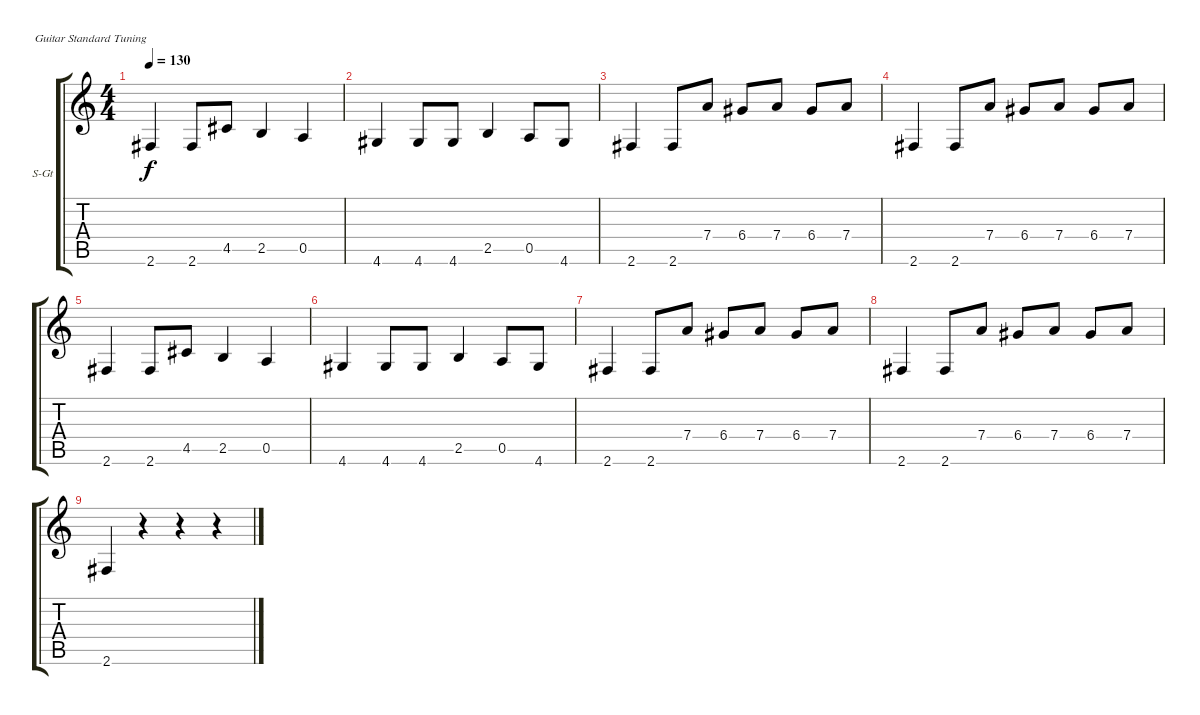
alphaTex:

\bracketExtendMode groupsimilarinstruments
\firstSystemTrackNameOrientation horizontal
\otherSystemsTrackNameOrientation horizontal
\track ("Solo" "S-Gt") {instrument acousticguitarsteel}
\staff {score tabs}
\tuning (E4 B3 G3 D3 A2 E2)
\ts (4 4)
\tempo 130
\clef g2
\ks c
2.6.4{dy f} 2.6.8 4.5.8 2.5.4 0.5.4 |
4.6.4 4.6.8 4.6.8 2.5.4 0.5.8 4.6.8 |
2.6.4 2.6.8 7.4.8 6.4.8 7.4.8 6.4.8 7.4.8 |
2.6.4 2.6.8 7.4.8 6.4.8 7.4.8 6.4.8 7.4.8 |
2.6.4 2.6.8 4.5.8 2.5.4 0.5.4 |
4.6.4 4.6.8 4.6.8 2.5.4 0.5.8 4.6.8 |
2.6.4 2.6.8 7.4.8 6.4.8 7.4.8 6.4.8 7.4.8 |
2.6.4 2.6.8 7.4.8 6.4.8 7.4.8 6.4.8 7.4.8 |
2.6.4 r.4 r.4 r.4
